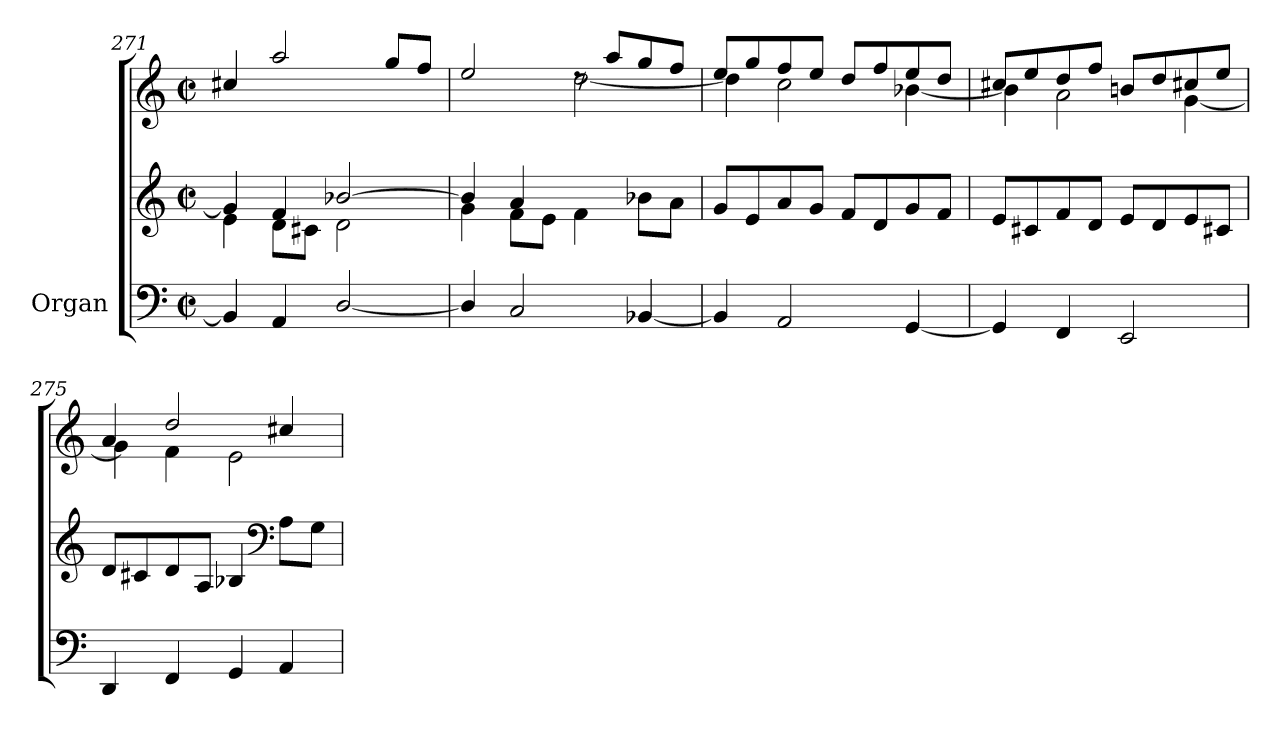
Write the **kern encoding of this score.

**kern	**kern	**kern
*part1	*part1	*part1
*staff3	*staff2	*staff1
*I"Organ	*	*
*clefF4	*clefG2	*clefG2
*k[]	*k[]	*k[]
*M2/2	*M2/2	*M2/2
*met(c|)	*met(c|)	*met(c|)
=271	=271	=271
*	*^	*
4BB-/]	4g/]	4e\	4cc#X/
4AA/	4f/	8d\L	2aa/
.	.	8c#X\J	.
[2D/	[2b-X/	2d\	.
.	.	.	8gg/L
.	.	.	8ff/J
=272	=272	=272	=272
*	*	*	*^
4D/]	4b-/]	4g\	2ee/	2ryy
2C/	4a/	8f\L	.	.
.	.	8e\J	.	.
.	2ryy	4f\	8rdd	[2dd\
.	.	.	8aa/L	.
[4BB-X/	.	8b-X\L	8gg/	.
.	.	8a\J	8ff/J	.
*	*v	*v	*	*
=273	=273	=273	=273
4BB-/]	8g/L	8ee/L	4dd\]
.	8e/	8gg/	.
2AA/	8a/	8ff/	2cc\
.	8g/J	8ee/J	.
.	8f/L	8dd/L	.
.	8d/	8ff/	.
[4GG/	8g/	8ee/	[4b-X\
.	8f/J	8dd/J	.
!!LO:PB:g=z	!!
=274	=274	=274	=274
4GG/]	8e/L	8cc#X/L	4b-\]
.	8c#X/	8ee/	.
4FF/	8f/	8dd/	2a\
.	8d/J	8ff/J	.
2EE/	8e/L	8bn/L	.
.	8d/	8dd/	.
.	8e/	8cc#X/	[4g\
.	8c#X/J	8ee/J	.
=275	=275	=275	=275
4DD/	8d/L	4a/	4g\]
.	8c#X/	.	.
4FF/	8d/	2dd/	4f\
.	8A/J	.	.
4GG/	4B-X/	.	2e\
*	*clefF4	*	*
4AA/	8A\L	4cc#X/	.
.	8G\J	.	.
*	*	*v	*v
=	=	=
*-	*-	*-
